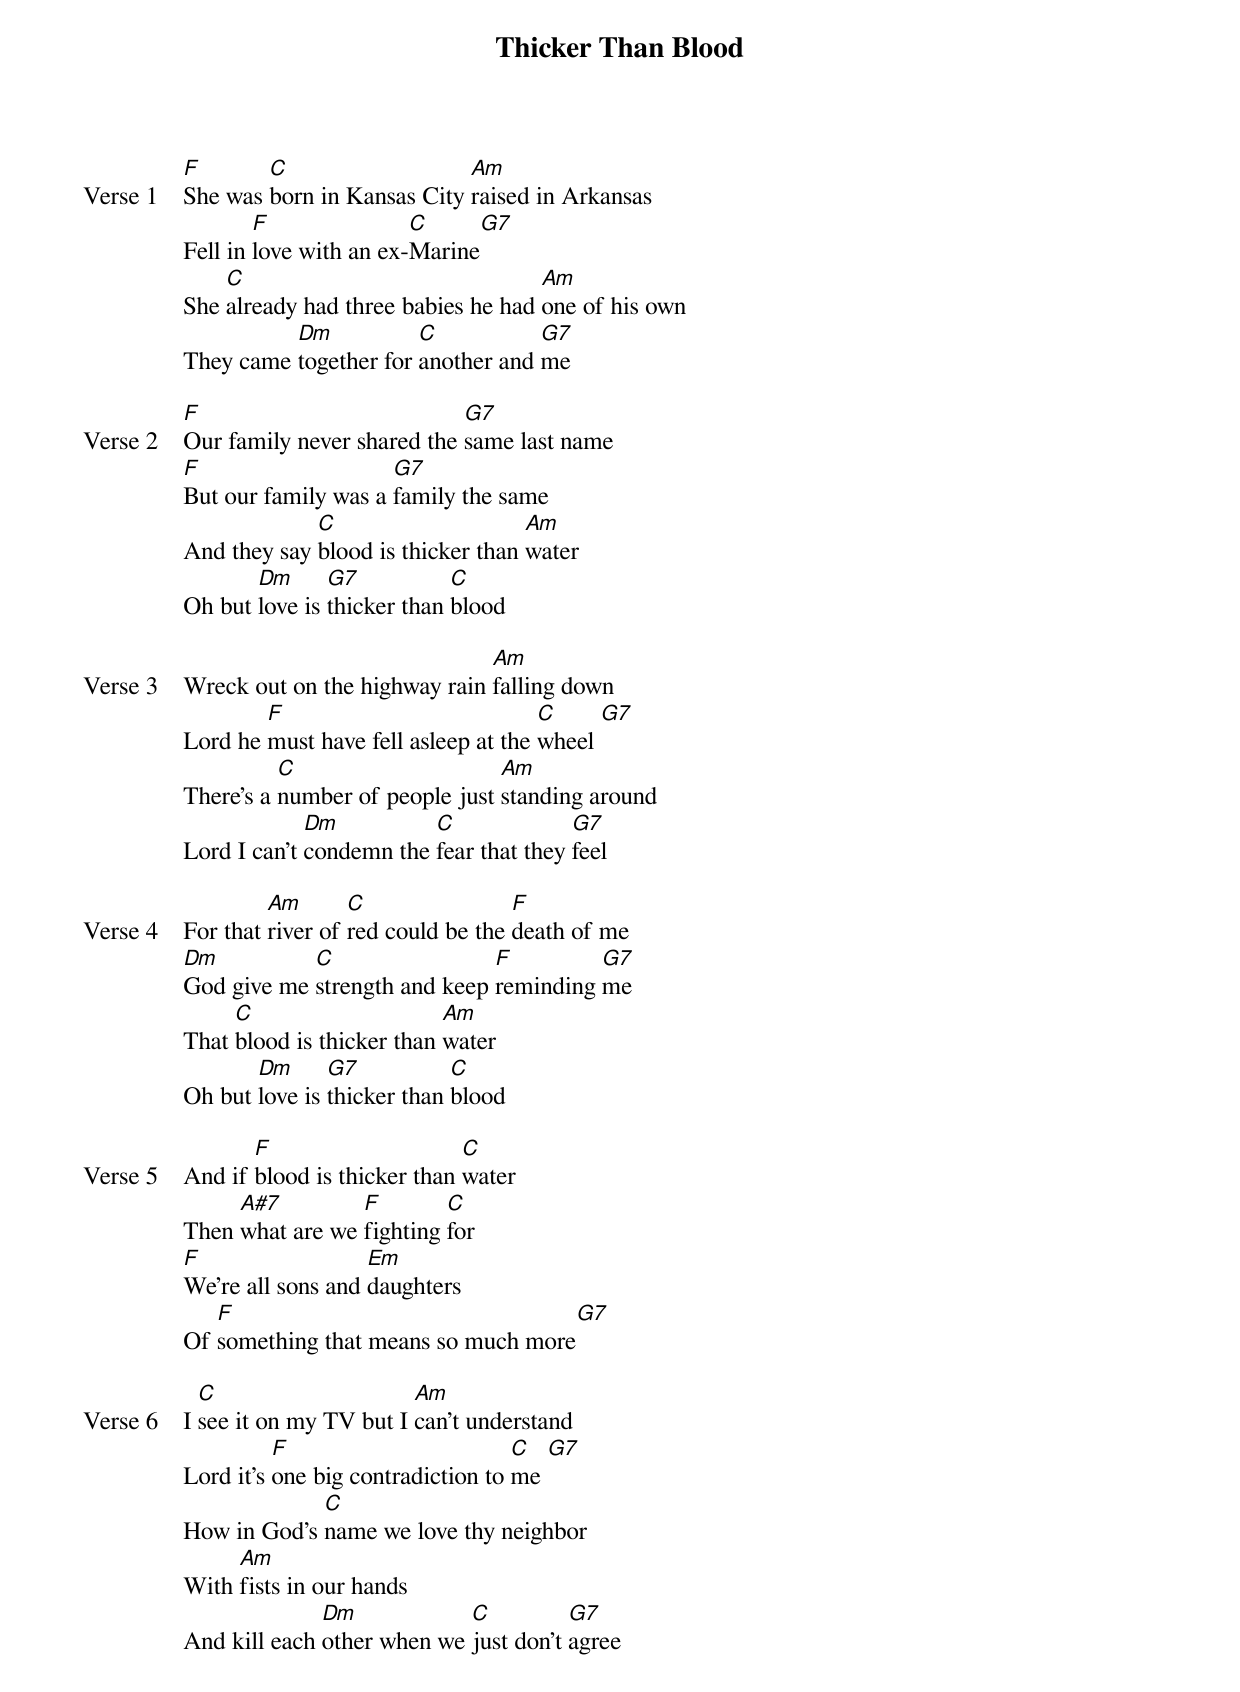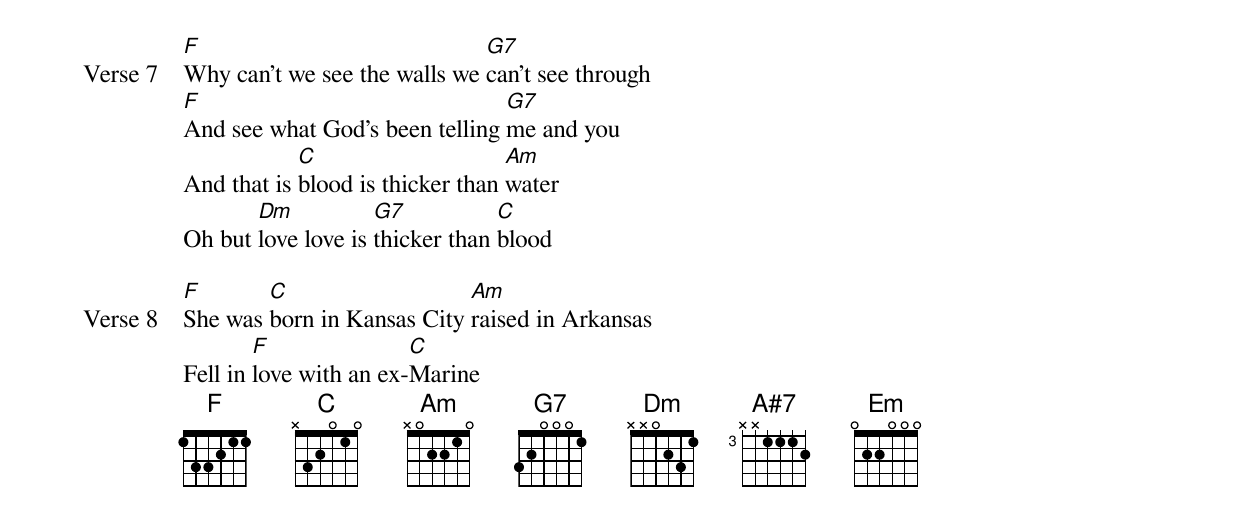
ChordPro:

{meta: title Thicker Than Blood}
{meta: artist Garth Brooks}
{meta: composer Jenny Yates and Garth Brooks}

{start_of_verse: Verse 1}
[F]She was [C]born in Kansas City [Am]raised in Arkansas
Fell in [F]love with an ex-[C]Marine[G7]
She [C]already had three babies he had [Am]one of his own
They came [Dm]together for [C]another and [G7]me
{end_of_verse}

{start_of_verse: Verse 2}
[F]Our family never shared the [G7]same last name
[F]But our family was a [G7]family the same
And they say [C]blood is thicker than [Am]water
Oh but [Dm]love is [G7]thicker than [C]blood
{end_of_verse}

{start_of_verse: Verse 3}
Wreck out on the highway rain [Am]falling down
Lord he [F]must have fell asleep at the [C]wheel [G7]
There's a [C]number of people just [Am]standing around
Lord I can't [Dm]condemn the [C]fear that they [G7]feel
{end_of_verse}

{start_of_verse: Verse 4}
For that [Am]river of [C]red could be the [F]death of me
[Dm]God give me [C]strength and keep [F]reminding [G7]me
That [C]blood is thicker than [Am]water
Oh but [Dm]love is [G7]thicker than [C]blood
{end_of_verse}

{start_of_verse: Verse 5}
And if [F]blood is thicker than [C]water
Then [A#7]what are we [F]fighting [C]for
[F]We're all sons and [Em]daughters
Of [F]something that means so much more[G7]
{end_of_verse}

{start_of_verse: Verse 6}
I [C]see it on my TV but I [Am]can't understand
Lord it's [F]one big contradiction to [C]me [G7]
How in God's [C]name we love thy neighbor
With [Am]fists in our hands
And kill each [Dm]other when we [C]just don't [G7]agree
{end_of_verse}

{start_of_verse: Verse 7}
[F]Why can't we see the walls we [G7]can't see through
[F]And see what God's been telling [G7]me and you
And that is [C]blood is thicker than [Am]water
Oh but [Dm]love love is [G7]thicker than [C]blood
{end_of_verse}

{start_of_verse: Verse 8}
[F]She was [C]born in Kansas City [Am]raised in Arkansas
Fell in [F]love with an ex-[C]Marine
{end_of_verse}
